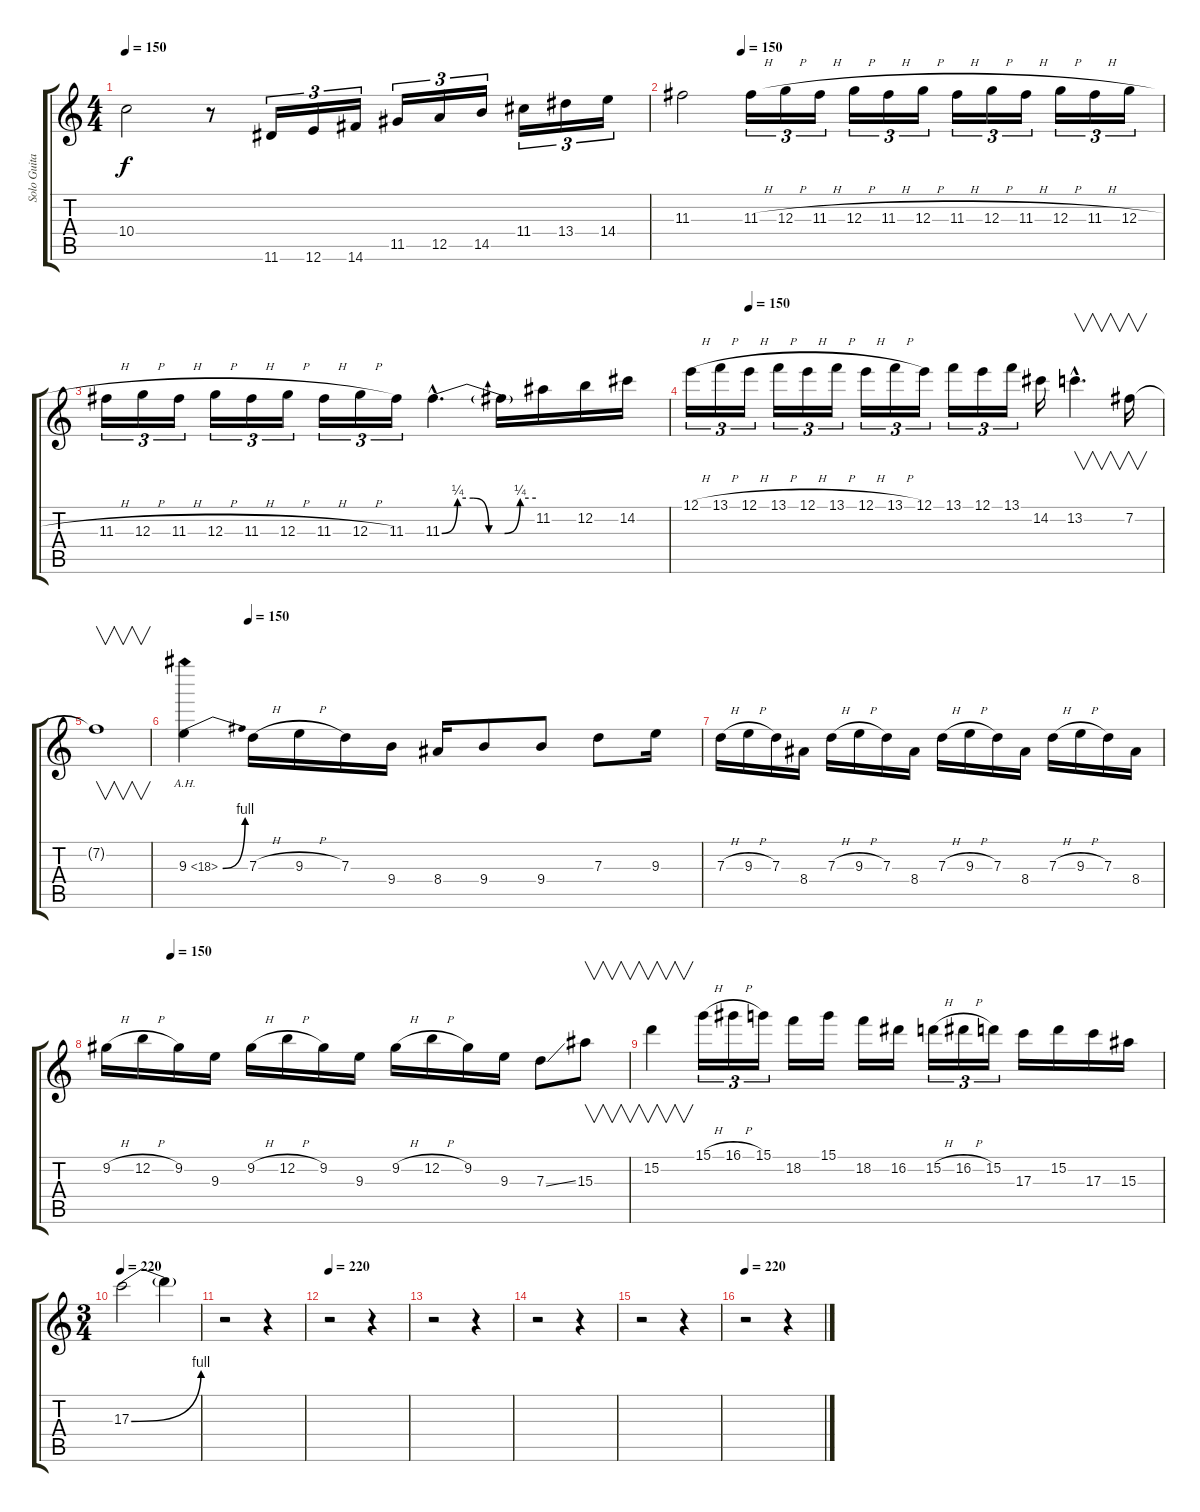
\track ("Solo Guitar" "Solo Guita") {instrument overdrivenguitar}
\staff {score tabs}
\tuning (E4 B3 G3 D3 A2 E2) {hide}
\ts (4 4)
\tempo 150
\clef g2
\ks c
10.4.2{dy f} r.8 11.6.16{tu (3 2)} 12.6.16{tu (3 2)} 14.6.16{tu (3 2)} 11.5.16{tu (3 2)} 12.5.16{tu (3 2)} 14.5.16{tu (3 2)} 11.4.16{tu (3 2)} 13.4.16{tu (3 2)} 14.4.16{tu (3 2)} |
\tempo (150 0.125)
11.3.2 11.3{h}.16{tu (3 2)} 12.3{h}.16{tu (3 2)} 11.3{h}.16{tu (3 2)} 12.3{h}.16{tu (3 2)} 11.3{h}.16{tu (3 2)} 12.3{h}.16{tu (3 2)} 11.3{h}.16{tu (3 2)} 12.3{h}.16{tu (3 2)} 11.3{h}.16{tu (3 2)} 12.3{h}.16{tu (3 2)} 11.3{h}.16{tu (3 2)} 12.3{h}.16{tu (3 2)} |
11.3{h}.16{tu (3 2)} 12.3{h}.16{tu (3 2)} 11.3{h}.16{tu (3 2)} 12.3{h}.16{tu (3 2)} 11.3{h}.16{tu (3 2)} 12.3{h}.16{tu (3 2)} 11.3{h}.16{tu (3 2)} 12.3{h}.16{tu (3 2)} 11.3.16{tu (3 2)} 11.3{be (custom 0 0 10 1 20 1 30 0 40 0 50 1 60 1) hac}.4{d} 11.3{t}.16 11.2.16 12.2.16 14.2.16 |
\tempo (150 0.125)
12.1{h}.16{tu (3 2)} 13.1{h}.16{tu (3 2)} 12.1{h}.16{tu (3 2)} 13.1{h}.16{tu (3 2)} 12.1{h}.16{tu (3 2)} 13.1{h}.16{tu (3 2)} 12.1{h}.16{tu (3 2)} 13.1{h}.16{tu (3 2)} 12.1.16{tu (3 2)} 13.1.16{tu (3 2)} 12.1.16{tu (3 2)} 13.1.16{tu (3 2)} 14.2.16 13.2{hac}.4{v d} 7.2.16{v} |
7.2{t}.1{v} |
\tempo (150 0.125)
9.3{be (bend 0 0 60 4) ah 9}.4 7.3{h}.16 9.3{h}.16 7.3.16 9.4.16 8.4.16 9.4.8 9.4.8 7.3.8 9.3.16 |
7.3{h}.16 9.3{h}.16 7.3.16 8.4.16 7.3{h}.16 9.3{h}.16 7.3.16 8.4.16 7.3{h}.16 9.3{h}.16 7.3.16 8.4.16 7.3{h}.16 9.3{h}.16 7.3.16 8.4.16 |
\tempo (150 0.125)
9.2{h}.16 12.2{h}.16 9.2.16 9.3.16 9.2{h}.16 12.2{h}.16 9.2.16 9.3.16 9.2{h}.16 12.2{h}.16 9.2.16 9.3.16 7.3{ss}.8 15.3.8{v} |
15.2.4{v} 15.1{h}.16{tu (3 2)} 16.1{h}.16{tu (3 2)} 15.1.16{tu (3 2)} 18.2.16 15.1.16 18.2.16 16.2.16 15.2{h}.16{tu (3 2)} 16.2{h}.16{tu (3 2)} 15.2.16{tu (3 2)} 17.3.16 15.2.16 17.3.16 15.3.16 |
\ts (3 4)
\tempo 220
17.3{be (bend 0 0 60 4)}.2 17.3{t}.4 |
r.2 r.4 |
\tempo 220
r.2 r.4 |
r.2 r.4 |
r.2 r.4 |
r.2 r.4 |
\tempo 220
r.2 r.4
